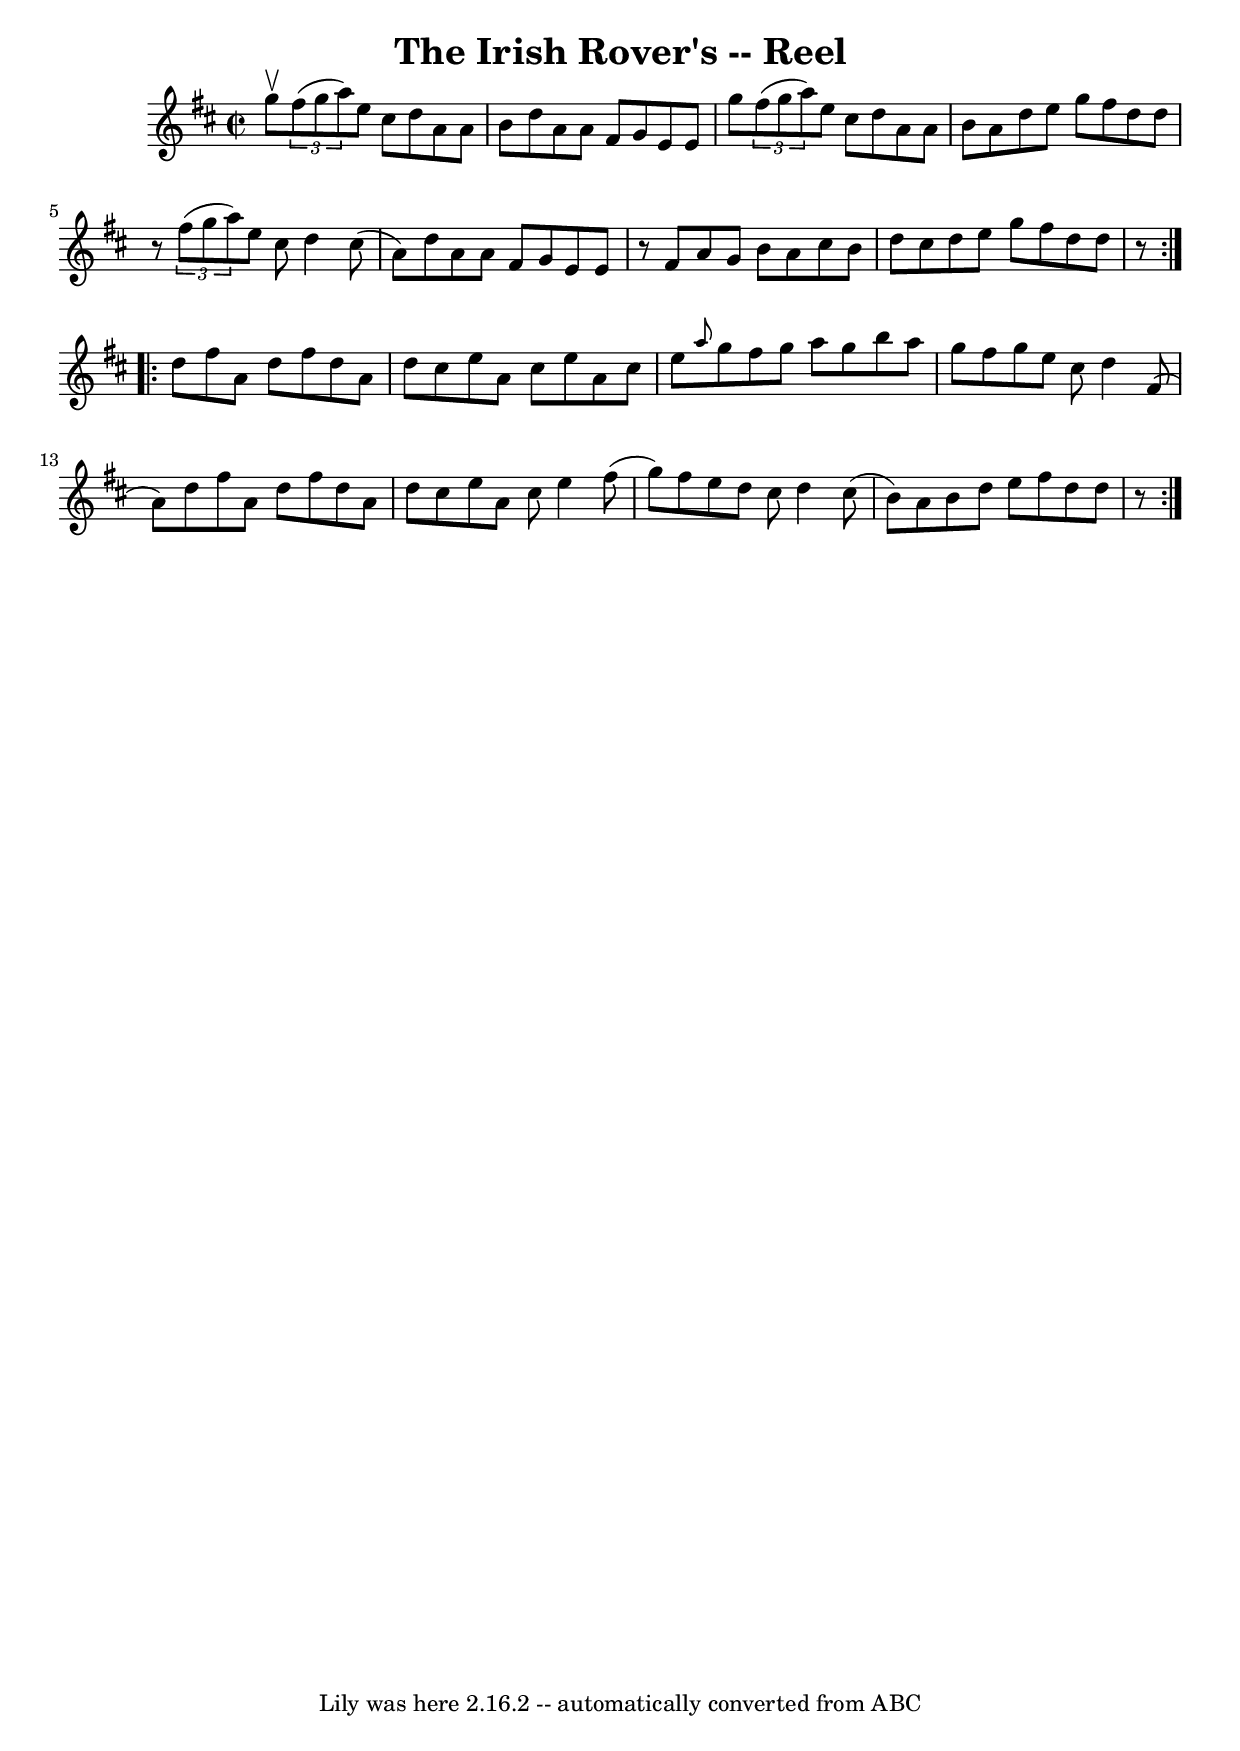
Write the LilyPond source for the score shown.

\version "2.16.2"
\include "Mammoth.ily"
\header {
  %% book = "Ryan's Mammoth Collection"
 crossRefNumber = "1"
 footnotes = "\\\\235"
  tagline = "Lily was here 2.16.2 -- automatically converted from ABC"
  title = "The Irish Rover's -- Reel"

}
voicedefault =  {



  \repeat volta 2 {

    \override Staff.TimeSignature #'style = #'C
    \time 2/2 
    \key d \major g''8^\upbow  |
    \times 2/3 { fs''8 (
		 g''8 a''8)  	       } e''8 cs''8 d''8 a'8 a'8 b'8     |
 d''8 a'8 a'8 fs'8 g'8 e'8 e'8 g''8     |
    
    \times 2/3 { fs''8 (g''8 a''8) 
	       } e''8 cs''8 d''8 a'8 a'8 b'8     |
 a'8 d''8 e''8 g''8 fs''8 d''8 d''8       r8    |
    \times 2/3 { fs''8 (g''8 a''8) 
	       } e''8 cs''8 d''4 cs''8 (a'8)    |
 d''8 a'8 a'8 fs'8 g'8 e'8 e'8    r8    |
 fs'8 a'8 g'8 b'8 a'8 cs''8 b'8 d''8     |
 cs''8 d''8 e''8 g''8 fs''8    
 d''8 d''8    r8 
  }     
  \repeat volta 2 {
 d''8 fs''8 a'8 d''8 fs''8 d''8 a'8 d''8     |
 cs''8 e''8 a'8 cs''8 e''8 a'8 cs''8 e''8     |
    \grace { a''8  
	   } g''8 fs''8 g''8 a''8 g''8 b''8 a''8 g''8     |
 fs''8 g''8 e''8 cs''8 d''4 fs'8 (a'8)    |
 d''8 fs''8 a'8 d''8 fs''8 d''8 a'8 d''8     |
 cs''8 e''8 a'8 cs''8 e''4 fs''8 (g''8)    |
 fs''8 e''8 d''8 cs''8 d''4 cs''8 (b'8)    |
 a'8 b'8 d''8    
 e''8 fs''8 d''8 d''8    r8 
  }   

}

\score{
  <<

    \context Staff="default"
    {
      \voicedefault 
      
    }

  >>
  \layout {
    
  }
  \midi {
  }

}
